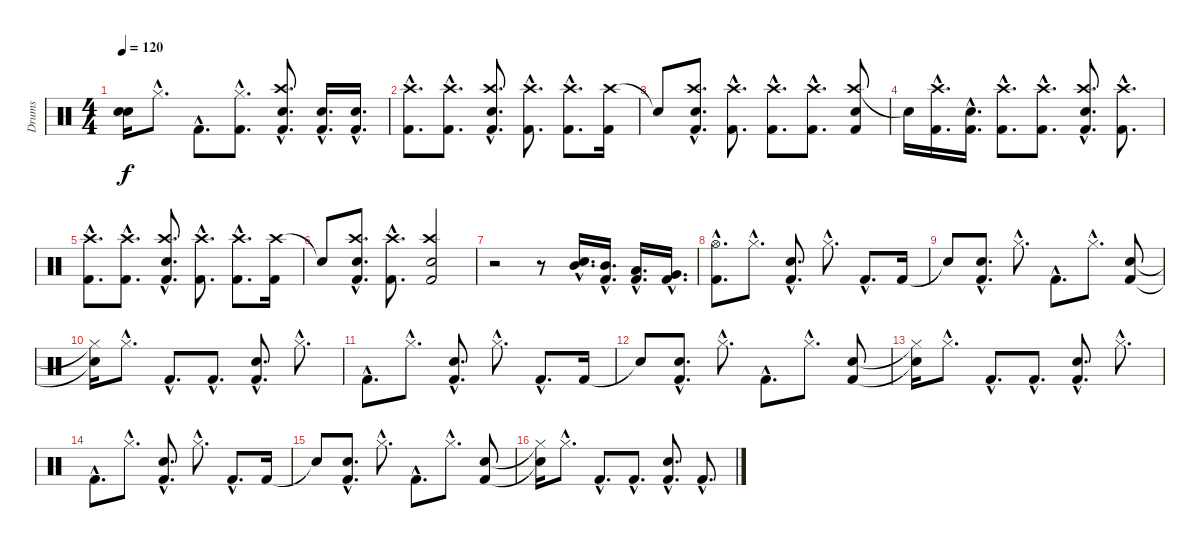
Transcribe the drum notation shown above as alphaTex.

\track ("Drums" "Drums") {instrument percussion}
\staff {score}
\articulation defaults
\ts (4 4)
\tempo 120
\clef neutral
\ks c
("Snare (hit)"{t} "Snare (hit)"{t}).16{dy f} "Hi-Hat (closed)"{hac}.8{d} "Kick (hit) 2"{hac}.8{d} ("Hi-Hat (closed)"{hac} "Kick (hit) 2"{hac}).8{d} ("Crash high (hit)"{hac} "Electric Snare (hit)"{hac} "Kick (hit) 2"{hac}).8{d} ("Electric Snare (hit)"{hac} "Kick (hit) 2"{hac}).16{d} ("Electric Snare (hit)"{hac} "Kick (hit) 2"{hac}).16{d} |
("Crash high (hit)"{hac} "Kick (hit) 2"{hac}).8{d} ("Crash high (hit)"{hac} "Kick (hit) 2"{hac}).8{d} ("Crash high (hit)"{hac} "Electric Snare (hit)"{hac} "Kick (hit) 2"{hac}).8{d} ("Crash high (hit)"{hac} "Kick (hit) 2"{hac}).8{d} ("Crash high (hit)"{hac} "Kick (hit) 2"{hac}).8{d} ("Crash high (hit)" "Kick (hit) 2").16 |
"Snare (hit)"{t}.8 ("Crash high (hit)"{hac} "Electric Snare (hit)"{hac} "Kick (hit) 2"{hac}).8{d} ("Crash high (hit)"{hac} "Kick (hit) 2"{hac}).8{d} ("Crash high (hit)"{hac} "Kick (hit) 2"{hac}).8{d} ("Crash high (hit)"{hac} "Kick (hit) 2"{hac}).8{d} ("Crash high (hit)" "Electric Snare (hit)" "Kick (hit) 2").8 |
"Snare (hit)"{t}.16 ("Crash high (hit)"{hac} "Kick (hit) 2"{hac}).16{d} ("Electric Snare (hit)"{hac} "Kick (hit) 2"{hac}).16{d} ("Crash high (hit)"{hac} "Kick (hit) 2"{hac}).8{d} ("Crash high (hit)"{hac} "Kick (hit) 2"{hac}).8{d} ("Crash high (hit)"{hac} "Electric Snare (hit)"{hac} "Kick (hit) 2"{hac}).8{d} ("Crash high (hit)"{hac} "Kick (hit) 2"{hac}).8{d} |
("Crash high (hit)"{hac} "Kick (hit) 2"{hac}).8{d} ("Crash high (hit)"{hac} "Kick (hit) 2"{hac}).8{d} ("Crash high (hit)"{hac} "Electric Snare (hit)"{hac} "Kick (hit) 2"{hac}).8{d} ("Crash high (hit)"{hac} "Kick (hit) 2"{hac}).8{d} ("Crash high (hit)"{hac} "Kick (hit) 2"{hac}).8{d} ("Crash high (hit)" "Kick (hit) 2").16 |
"Snare (hit)"{t}.8 ("Crash high (hit)"{hac} "Electric Snare (hit)"{hac} "Kick (hit) 2"{hac}).8{d} ("Crash high (hit)"{hac} "Kick (hit) 2"{hac}).8{d} ("Crash high (hit)" "Electric Snare (hit)" "Kick (hit) 2").2 |
r.2 r.8 ("Electric Snare (hit)"{hac} "Mid Tom (hit)"{hac}).16{d} ("Kick (hit) 2"{hac} "Mid Tom (hit)"{hac}).16{d} ("Kick (hit) 2"{hac} "Low Tom (hit)"{hac}).16{d} ("Kick (hit) 2"{hac} "Very Low Tom (hit)"{hac}).16{d} |
("Hi-Hat (open)"{hac} "Kick (hit) 2"{hac}).8{d} "Hi-Hat (closed)"{hac}.8{d} ("Kick (hit) 2"{hac} "Electric Snare (hit)"{hac}).8{d} "Hi-Hat (closed)"{hac}.8{d} "Kick (hit) 2"{hac}.8{d} "Kick (hit) 2".16 |
"Snare (hit)"{t}.8 ("Kick (hit) 2"{hac} "Electric Snare (hit)"{hac}).8{d} "Hi-Hat (closed)"{hac}.8{d} "Kick (hit) 2"{hac}.8{d} "Hi-Hat (closed)"{hac}.8{d} ("Kick (hit) 2" "Electric Snare (hit)").8 |
("Snare (hit)"{t} "Hi-Hat (closed)"{t}).16 "Hi-Hat (closed)"{hac}.8{d} "Kick (hit) 2"{hac}.8{d} "Kick (hit) 2"{hac}.8{d} ("Kick (hit) 2"{hac} "Electric Snare (hit)"{hac}).8{d} "Hi-Hat (closed)"{hac}.8{d} |
"Kick (hit) 2"{hac}.8{d} "Hi-Hat (closed)"{hac}.8{d} ("Kick (hit) 2"{hac} "Electric Snare (hit)"{hac}).8{d} "Hi-Hat (closed)"{hac}.8{d} "Kick (hit) 2"{hac}.8{d} "Kick (hit) 2".16 |
"Snare (hit)"{t}.8 ("Kick (hit) 2"{hac} "Electric Snare (hit)"{hac}).8{d} "Hi-Hat (closed)"{hac}.8{d} "Kick (hit) 2"{hac}.8{d} "Hi-Hat (closed)"{hac}.8{d} ("Kick (hit) 2" "Electric Snare (hit)").8 |
("Snare (hit)"{t} "Hi-Hat (closed)"{t}).16 "Hi-Hat (closed)"{hac}.8{d} "Kick (hit) 2"{hac}.8{d} "Kick (hit) 2"{hac}.8{d} ("Kick (hit) 2"{hac} "Electric Snare (hit)"{hac}).8{d} "Hi-Hat (closed)"{hac}.8{d} |
"Kick (hit) 2"{hac}.8{d} "Hi-Hat (closed)"{hac}.8{d} ("Kick (hit) 2"{hac} "Electric Snare (hit)"{hac}).8{d} "Hi-Hat (closed)"{hac}.8{d} "Kick (hit) 2"{hac}.8{d} "Kick (hit) 2".16 |
"Snare (hit)"{t}.8 ("Kick (hit) 2"{hac} "Electric Snare (hit)"{hac}).8{d} "Hi-Hat (closed)"{hac}.8{d} "Kick (hit) 2"{hac}.8{d} "Hi-Hat (closed)"{hac}.8{d} ("Kick (hit) 2" "Electric Snare (hit)").8 |
("Snare (hit)"{t} "Hi-Hat (closed)"{t}).16 "Hi-Hat (closed)"{hac}.8{d} "Kick (hit) 2"{hac}.8{d} "Kick (hit) 2"{hac}.8{d} ("Kick (hit) 2"{hac} "Electric Snare (hit)"{hac}).8{d} "Kick (hit) 2"{hac}.8{d}
